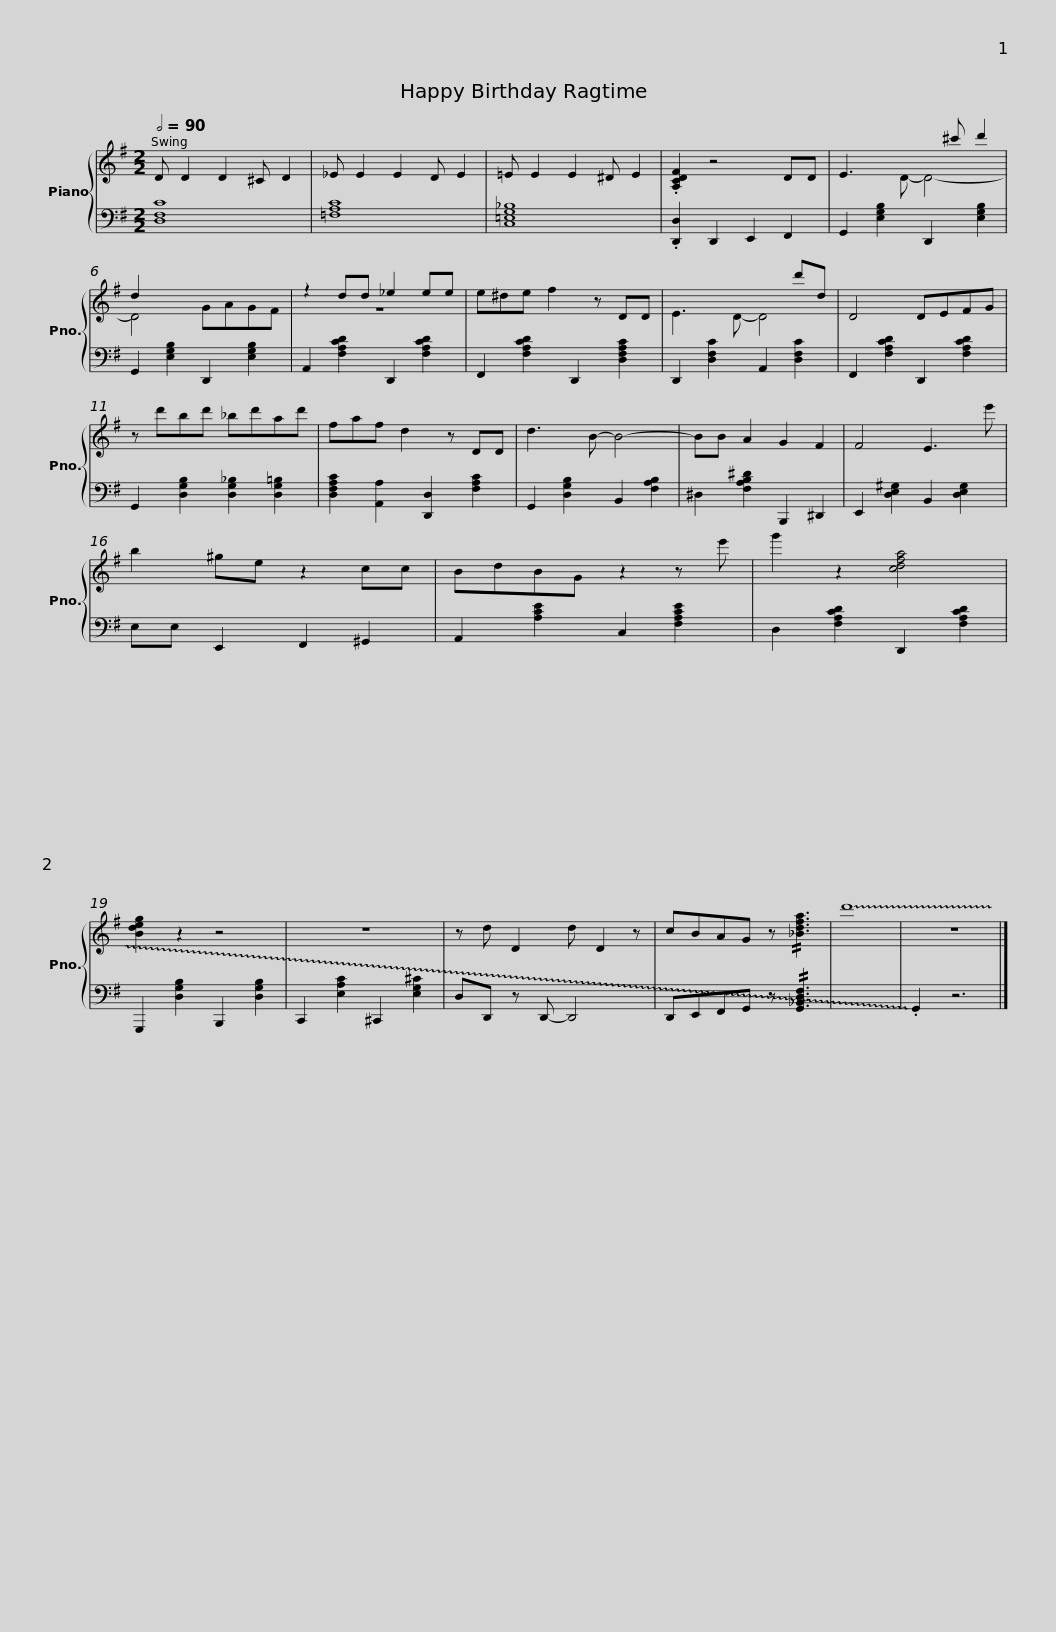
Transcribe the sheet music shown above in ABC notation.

X:1
%%score { ( 1 3 ) | 2 }
L:1/8
Q:1/2=90
M:2/2
I:linebreak $
K:G
V:1 treble
V:3 treble
V:2 bass
V:1
 D D2 D2 ^C D2 | _E E2 E2 D E2 | =E E2 E2 ^D E2 | .[A,CDF]2 z4 DD | E3 x x ^c' d'2 | %5
 d2 x2 x4 |$ z2 dd _e2 ee | e^de f2 z DD | x6 d'd | D4 DEFG | %10
 z d'bd' _bd'ad' |$ faf d2 z DD | d3 B- B4- | BB A2 G2 F2 | F4 E3 e' | %15
 b2 ^ge z2 cc | BdBG z2 z e' |$ g'2 z2 [cdfa]4 | [Bdeg]2 z2 z4 | z8 | %20
 z d D2 d D2 z | cBAG z !//![_Bdfa]3 | !~(!d'8 | z8 |] %24
V:2
 [D,F,C]8 | [=F,A,C]8 | [C,=E,G,_B,]8 | .[D,,D,]2 D,,2 E,,2 F,,2 | G,,2 [E,G,B,]2 D,,2 [E,G,B,]2 | %5
 G,,2 [E,G,B,]2 D,,2 [E,G,B,]2 |$ A,,2 [F,A,CD]2 D,,2 [F,A,CD]2 | F,,2 [F,A,CD]2 D,,2 [D,F,A,C]2 | D,,2 [D,F,C]2 A,,2 [D,F,C]2 | F,,2 [F,A,CD]2 D,,2 [F,A,CD]2 | %10
 G,,2 [D,G,B,]2 [D,G,_B,]2 [D,G,=B,]2 |$ [D,F,A,C]2 [A,,A,]2 [D,,D,]2 [F,A,C]2 | G,,2 [D,G,B,]2 B,,2 [F,A,B,]2 | ^D,2 [F,A,B,^D]2 B,,,2 ^D,,2 | E,,2 [D,E,^G,]2 B,,2 [D,E,G,]2 | %15
 E,E, E,,2 F,,2 ^G,,2 | A,,2 [A,CE]2 C,2 [F,A,CE]2 |$ D,2 [F,A,CD]2 D,,2 [F,A,CD]2 | G,,,2 [D,G,B,]2 B,,,2 [D,G,B,]2 | C,,2 [E,A,C]2 ^C,,2 [E,G,^C]2 | %20
 D,D,, z D,,- D,,4 | D,,E,,F,,G,, z !//![G,,_B,,D,F,]3 | x8 | !~)!.G,,2 z6 |] %24
V:3
 x8 | x8 | x8 | x8 | x3 D- D4- | %5
 D4 GAGF |$ z8 | x8 | E3 D- D4- | x8 | %10
 x8 |$ x8 | x8 | x8 | x8 | %15
 x8 | x8 |$ x8 | x8 | x8 | %20
 x8 | x8 | x8 | x8 |] %24
